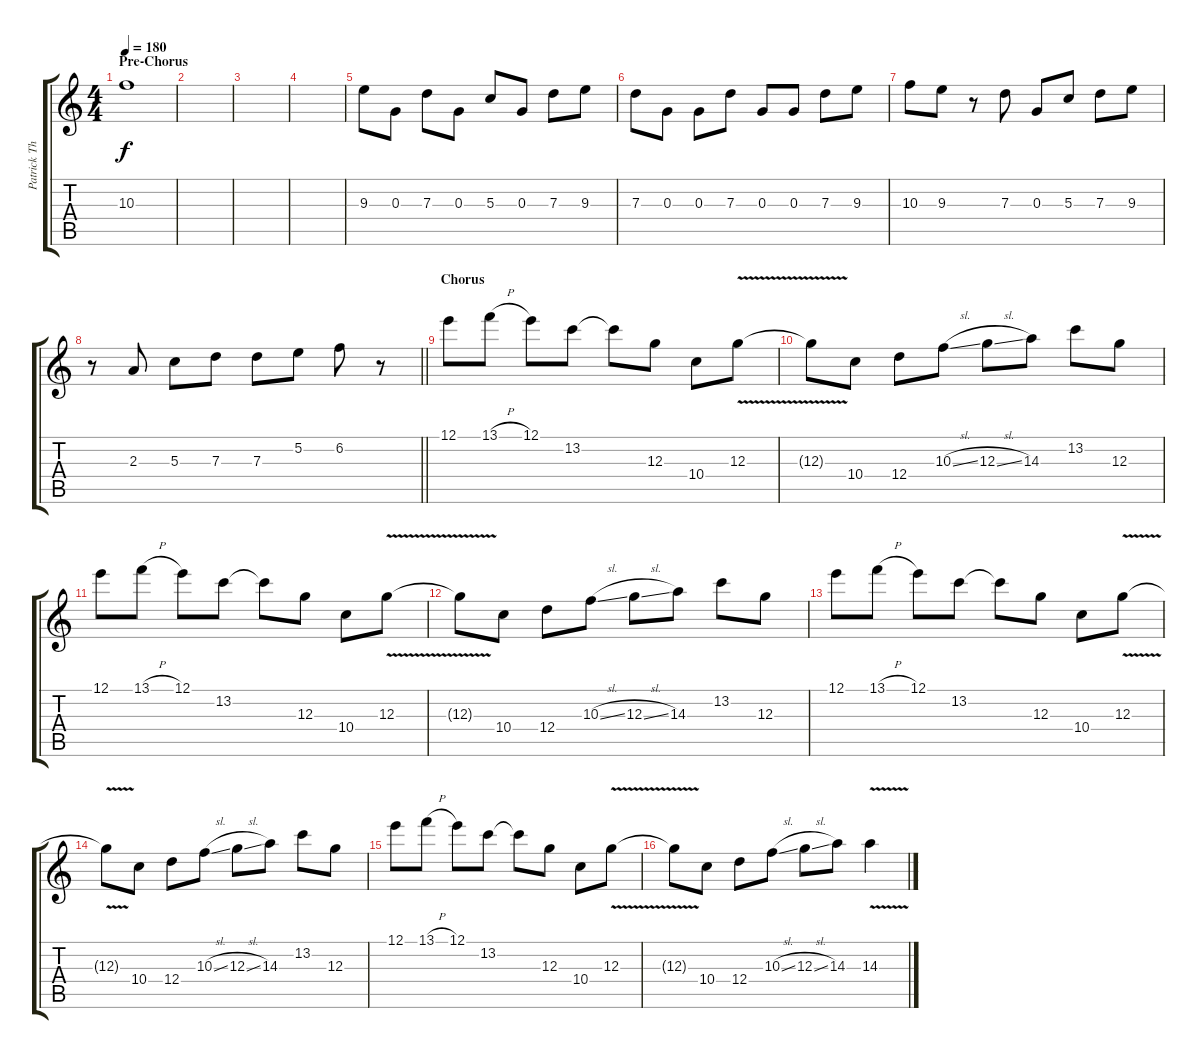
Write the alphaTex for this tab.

\track ("Patrick Thompson - Guitar" "Patrick Th") {instrument distortionguitar}
\staff {score tabs}
\tuning (E4 B3 G3 D3 A2 D2) {hide}
\ts (4 4)
\section ("" "Pre-Chorus")
\tempo 180
\clef g2
\ks c
10.3.1{dy f} |
|
|
|
9.3.8 0.3.8 7.3.8 0.3.8 5.3.8 0.3.8 7.3.8 9.3.8 |
7.3.8 0.3.8 0.3.8 7.3.8 0.3.8 0.3.8 7.3.8 9.3.8 |
10.3.8 9.3.8 r.8 7.3.8 0.3.8 5.3.8 7.3.8 9.3.8 |
\barLineRight lightlight
r.8 2.3.8 5.3.8 7.3.8 7.3.8 5.2.8 6.2.8 r.8 |
\section ("" "Chorus")
12.1.8{instrument overdrivenguitar} 13.1{h}.8 12.1.8 13.2.8 13.2{t}.8 12.3.8 10.4.8 12.3{v}.8 |
12.3{t}.8 10.4.8 12.4.8 10.3{sl}.8 12.3{sl}.8 14.3.8 13.2.8 12.3.8 |
12.1.8 13.1{h}.8 12.1.8 13.2.8 13.2{t}.8 12.3.8 10.4.8 12.3{v}.8 |
12.3{t}.8 10.4.8 12.4.8 10.3{sl}.8 12.3{sl}.8 14.3.8 13.2.8 12.3.8 |
12.1.8 13.1{h}.8 12.1.8 13.2.8 13.2{t}.8 12.3.8 10.4.8 12.3{v}.8 |
12.3{t}.8 10.4.8 12.4.8 10.3{sl}.8 12.3{sl}.8 14.3.8 13.2.8 12.3.8 |
12.1.8 13.1{h}.8 12.1.8 13.2.8 13.2{t}.8 12.3.8 10.4.8 12.3{v}.8 |
12.3{t}.8 10.4.8 12.4.8 10.3{sl}.8 12.3{sl}.8 14.3.8 14.3{v}.4
